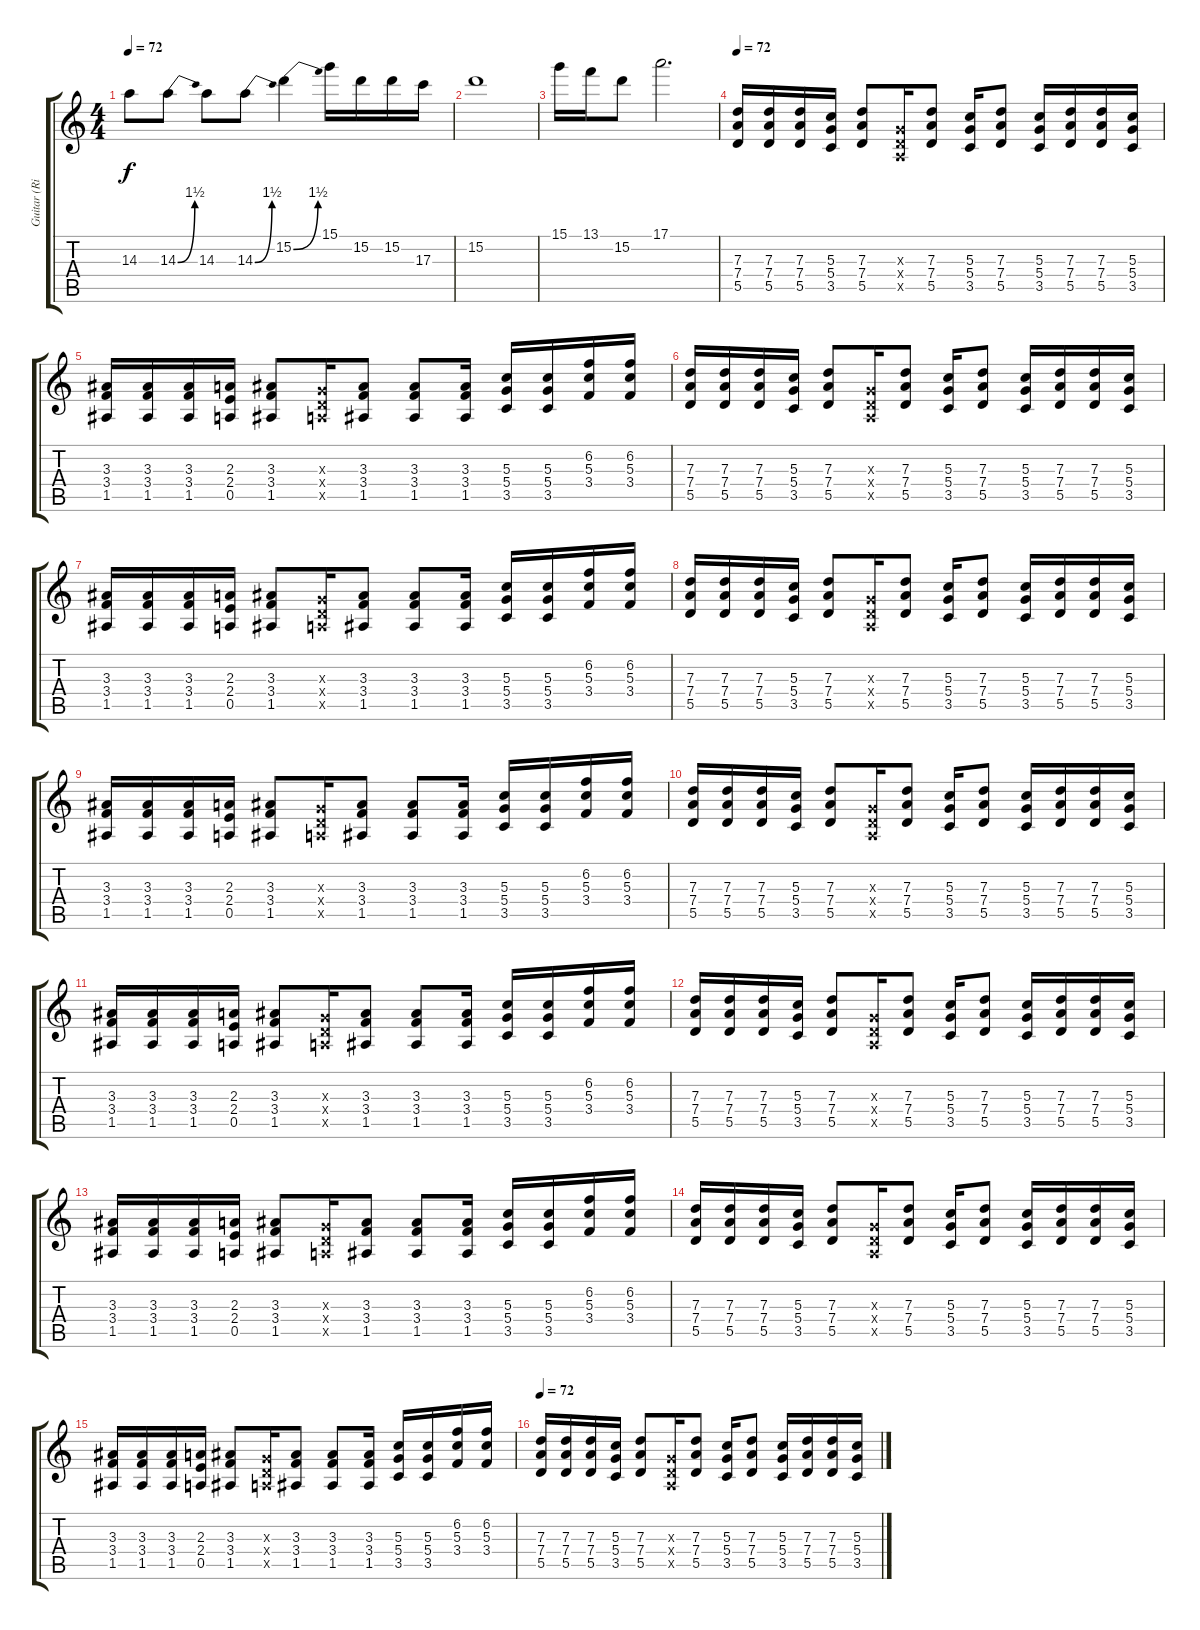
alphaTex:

\track ("Guitar (Right)" "Guitar (Ri") {instrument overdrivenguitar}
\staff {score tabs}
\tuning (E4 B3 G3 D3 A2 D2) {hide}
\ts (4 4)
\tempo 72
\clef g2
\ks c
14.3.8{dy f} 14.3{be (bend 0 0 60 6)}.8 14.3.8 14.3{be (bend 0 0 60 6)}.8 15.2{be (bend 0 0 60 6)}.4 15.1.16 15.2.16 15.2.16 17.3.16 |
15.2.1 |
15.1.16 13.1.16 15.2.8 17.1.2{d} |
\tempo 72
(7.3 7.4 5.5).16{volume 16 balance 16} (7.3 7.4 5.5).16 (7.3 7.4 5.5).16 (5.3 5.4 3.5).16 (7.3 7.4 5.5).8 (0.3{x} 0.4{x} 0.5{x}).16 (7.3 7.4 5.5).8 (5.3 5.4 3.5).16 (7.3 7.4 5.5).8 (5.3 5.4 3.5).16 (7.3 7.4 5.5).16 (7.3 7.4 5.5).16 (5.3 5.4 3.5).16 |
(3.3 3.4 1.5).16 (3.3 3.4 1.5).16 (3.3 3.4 1.5).16 (2.3 2.4 0.5).16 (3.3 3.4 1.5).8 (0.3{x} 0.4{x} 0.5{x}).16 (3.3 3.4 1.5).8 (3.3 3.4 1.5).8 (3.3 3.4 1.5).16 (5.3 5.4 3.5).16 (5.3 5.4 3.5).16 (6.2 5.3 3.4).16 (6.2 5.3 3.4).16 |
(7.3 7.4 5.5).16 (7.3 7.4 5.5).16 (7.3 7.4 5.5).16 (5.3 5.4 3.5).16 (7.3 7.4 5.5).8 (0.3{x} 0.4{x} 0.5{x}).16 (7.3 7.4 5.5).8 (5.3 5.4 3.5).16 (7.3 7.4 5.5).8 (5.3 5.4 3.5).16 (7.3 7.4 5.5).16 (7.3 7.4 5.5).16 (5.3 5.4 3.5).16 |
(3.3 3.4 1.5).16 (3.3 3.4 1.5).16 (3.3 3.4 1.5).16 (2.3 2.4 0.5).16 (3.3 3.4 1.5).8 (0.3{x} 0.4{x} 0.5{x}).16 (3.3 3.4 1.5).8 (3.3 3.4 1.5).8 (3.3 3.4 1.5).16 (5.3 5.4 3.5).16 (5.3 5.4 3.5).16 (6.2 5.3 3.4).16 (6.2 5.3 3.4).16 |
(7.3 7.4 5.5).16 (7.3 7.4 5.5).16 (7.3 7.4 5.5).16 (5.3 5.4 3.5).16 (7.3 7.4 5.5).8 (0.3{x} 0.4{x} 0.5{x}).16 (7.3 7.4 5.5).8 (5.3 5.4 3.5).16 (7.3 7.4 5.5).8 (5.3 5.4 3.5).16 (7.3 7.4 5.5).16 (7.3 7.4 5.5).16 (5.3 5.4 3.5).16 |
(3.3 3.4 1.5).16 (3.3 3.4 1.5).16 (3.3 3.4 1.5).16 (2.3 2.4 0.5).16 (3.3 3.4 1.5).8 (0.3{x} 0.4{x} 0.5{x}).16 (3.3 3.4 1.5).8 (3.3 3.4 1.5).8 (3.3 3.4 1.5).16 (5.3 5.4 3.5).16 (5.3 5.4 3.5).16 (6.2 5.3 3.4).16 (6.2 5.3 3.4).16 |
(7.3 7.4 5.5).16 (7.3 7.4 5.5).16 (7.3 7.4 5.5).16 (5.3 5.4 3.5).16 (7.3 7.4 5.5).8 (0.3{x} 0.4{x} 0.5{x}).16 (7.3 7.4 5.5).8 (5.3 5.4 3.5).16 (7.3 7.4 5.5).8 (5.3 5.4 3.5).16 (7.3 7.4 5.5).16 (7.3 7.4 5.5).16 (5.3 5.4 3.5).16 |
(3.3 3.4 1.5).16 (3.3 3.4 1.5).16 (3.3 3.4 1.5).16 (2.3 2.4 0.5).16 (3.3 3.4 1.5).8 (0.3{x} 0.4{x} 0.5{x}).16 (3.3 3.4 1.5).8 (3.3 3.4 1.5).8 (3.3 3.4 1.5).16 (5.3 5.4 3.5).16 (5.3 5.4 3.5).16 (6.2 5.3 3.4).16 (6.2 5.3 3.4).16 |
(7.3 7.4 5.5).16 (7.3 7.4 5.5).16 (7.3 7.4 5.5).16 (5.3 5.4 3.5).16 (7.3 7.4 5.5).8 (0.3{x} 0.4{x} 0.5{x}).16 (7.3 7.4 5.5).8 (5.3 5.4 3.5).16 (7.3 7.4 5.5).8 (5.3 5.4 3.5).16 (7.3 7.4 5.5).16 (7.3 7.4 5.5).16 (5.3 5.4 3.5).16 |
(3.3 3.4 1.5).16 (3.3 3.4 1.5).16 (3.3 3.4 1.5).16 (2.3 2.4 0.5).16 (3.3 3.4 1.5).8 (0.3{x} 0.4{x} 0.5{x}).16 (3.3 3.4 1.5).8 (3.3 3.4 1.5).8 (3.3 3.4 1.5).16 (5.3 5.4 3.5).16 (5.3 5.4 3.5).16 (6.2 5.3 3.4).16 (6.2 5.3 3.4).16 |
(7.3 7.4 5.5).16 (7.3 7.4 5.5).16 (7.3 7.4 5.5).16 (5.3 5.4 3.5).16 (7.3 7.4 5.5).8 (0.3{x} 0.4{x} 0.5{x}).16 (7.3 7.4 5.5).8 (5.3 5.4 3.5).16 (7.3 7.4 5.5).8 (5.3 5.4 3.5).16 (7.3 7.4 5.5).16 (7.3 7.4 5.5).16 (5.3 5.4 3.5).16 |
(3.3 3.4 1.5).16 (3.3 3.4 1.5).16 (3.3 3.4 1.5).16 (2.3 2.4 0.5).16 (3.3 3.4 1.5).8 (0.3{x} 0.4{x} 0.5{x}).16 (3.3 3.4 1.5).8 (3.3 3.4 1.5).8 (3.3 3.4 1.5).16 (5.3 5.4 3.5).16 (5.3 5.4 3.5).16 (6.2 5.3 3.4).16 (6.2 5.3 3.4).16 |
\tempo 72
(7.3 7.4 5.5).16 (7.3 7.4 5.5).16 (7.3 7.4 5.5).16 (5.3 5.4 3.5).16 (7.3 7.4 5.5).8 (0.3{x} 0.4{x} 0.5{x}).16 (7.3 7.4 5.5).8 (5.3 5.4 3.5).16 (7.3 7.4 5.5).8 (5.3 5.4 3.5).16 (7.3 7.4 5.5).16 (7.3 7.4 5.5).16 (5.3 5.4 3.5).16
